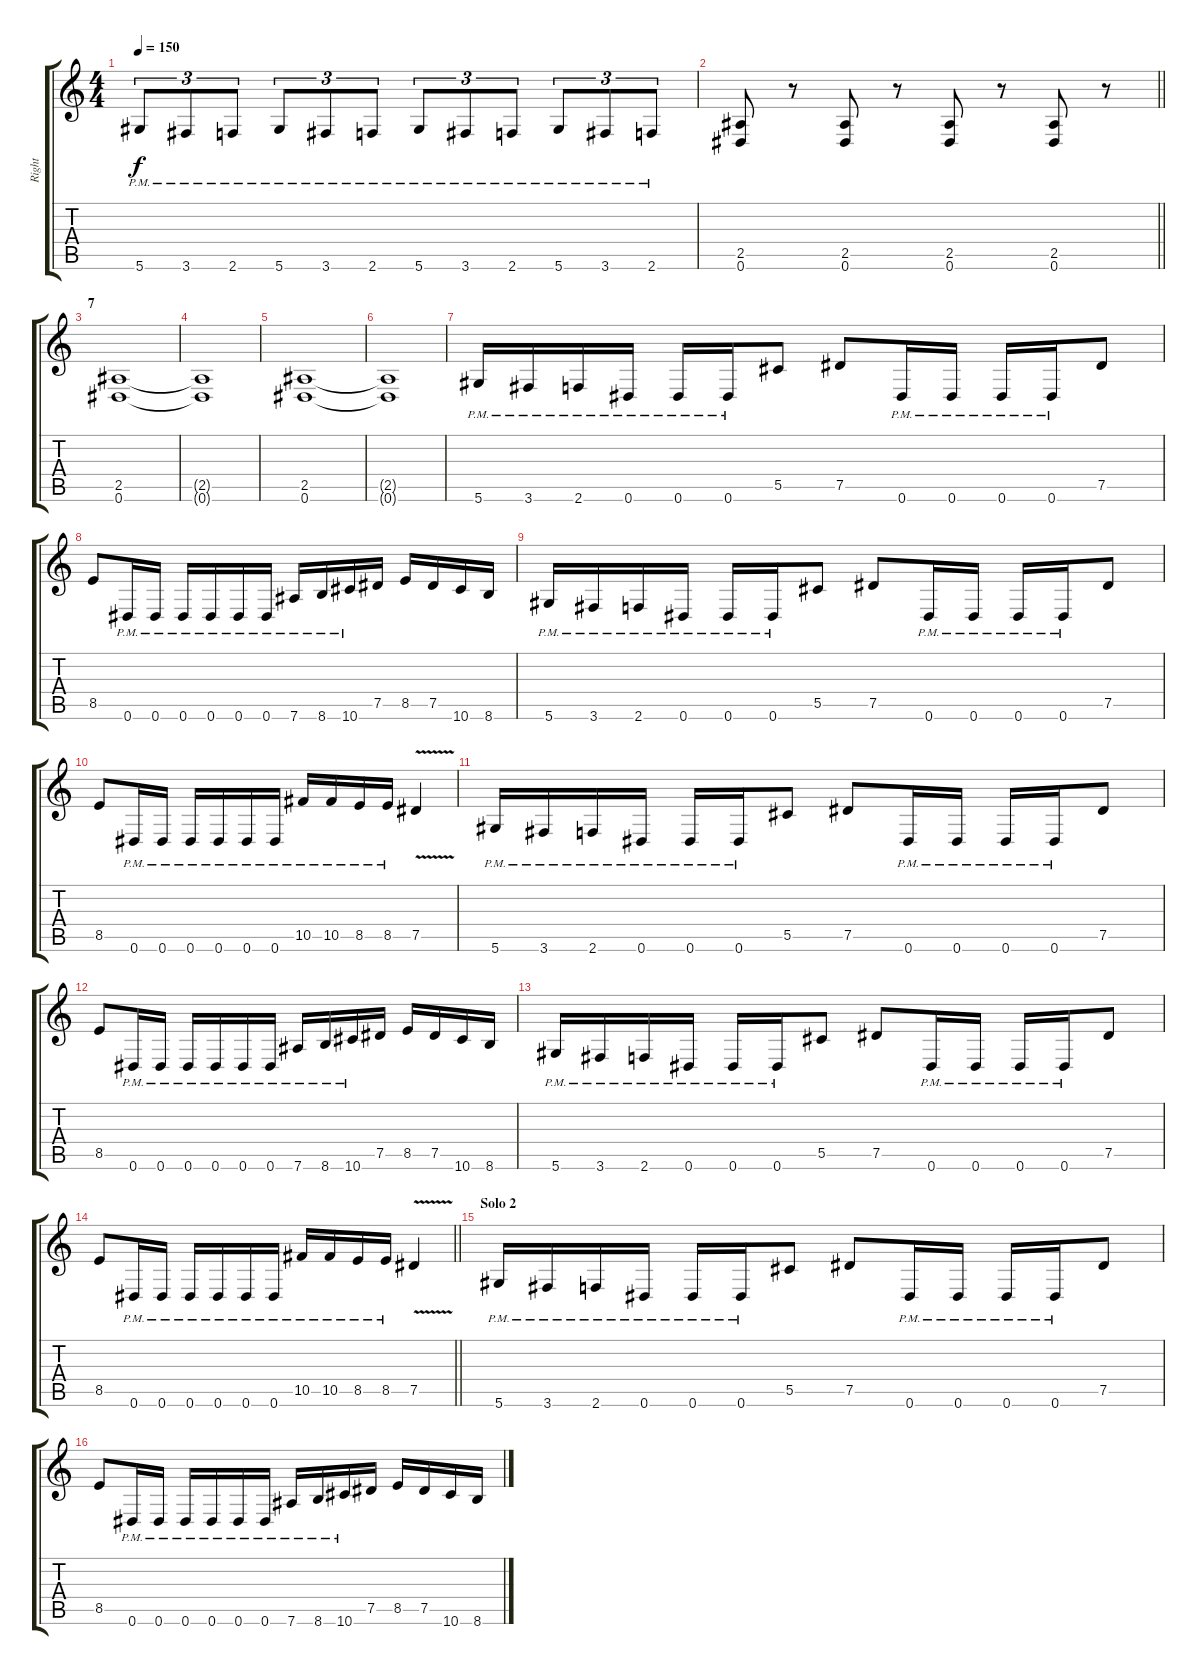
\track ("Right" "Right") {instrument distortionguitar}
\staff {score tabs}
\tuning (Eb4 Bb3 Gb3 Db3 Ab2 Eb2) {hide}
\ts (4 4)
\tempo 150
\clef g2
\ks c
5.6{pm}.8{tu (3 2) dy f} 3.6{pm}.8{tu (3 2)} 2.6{pm}.8{tu (3 2)} 5.6{pm}.8{tu (3 2)} 3.6{pm}.8{tu (3 2)} 2.6{pm}.8{tu (3 2)} 5.6{pm}.8{tu (3 2)} 3.6{pm}.8{tu (3 2)} 2.6{pm}.8{tu (3 2)} 5.6{pm}.8{tu (3 2)} 3.6{pm}.8{tu (3 2)} 2.6{pm}.8{tu (3 2)} |
\barLineRight lightlight
(2.5 0.6).8 r.8 (2.5 0.6).8 r.8 (2.5 0.6).8 r.8 (2.5 0.6).8 r.8 |
\section ("" "7")
(2.5 0.6).1 |
(2.5{t} 0.6{t}).1 |
(2.5 0.6).1 |
(2.5{t} 0.6{t}).1 |
5.6{pm}.16 3.6{pm}.16 2.6{pm}.16 0.6{pm}.16 0.6{pm}.16 0.6{pm}.16 5.5.8 7.5.8 0.6{pm}.16 0.6{pm}.16 0.6{pm}.16 0.6{pm}.16 7.5.8 |
8.5.8 0.6{pm}.16 0.6{pm}.16 0.6{pm}.16 0.6{pm}.16 0.6{pm}.16 0.6{pm}.16 7.6{pm}.16 8.6{pm}.16 10.6{pm}.16 7.5.16 8.5.16 7.5.16 10.6.16 8.6.16 |
5.6{pm}.16 3.6{pm}.16 2.6{pm}.16 0.6{pm}.16 0.6{pm}.16 0.6{pm}.16 5.5.8 7.5.8 0.6{pm}.16 0.6{pm}.16 0.6{pm}.16 0.6{pm}.16 7.5.8 |
8.5.8 0.6{pm}.16 0.6{pm}.16 0.6{pm}.16 0.6{pm}.16 0.6{pm}.16 0.6{pm}.16 10.5{pm}.16 10.5{pm}.16 8.5{pm}.16 8.5{pm}.16 7.5{v}.4 |
5.6{pm}.16 3.6{pm}.16 2.6{pm}.16 0.6{pm}.16 0.6{pm}.16 0.6{pm}.16 5.5.8 7.5.8 0.6{pm}.16 0.6{pm}.16 0.6{pm}.16 0.6{pm}.16 7.5.8 |
8.5.8 0.6{pm}.16 0.6{pm}.16 0.6{pm}.16 0.6{pm}.16 0.6{pm}.16 0.6{pm}.16 7.6{pm}.16 8.6{pm}.16 10.6{pm}.16 7.5.16 8.5.16 7.5.16 10.6.16 8.6.16 |
5.6{pm}.16 3.6{pm}.16 2.6{pm}.16 0.6{pm}.16 0.6{pm}.16 0.6{pm}.16 5.5.8 7.5.8 0.6{pm}.16 0.6{pm}.16 0.6{pm}.16 0.6{pm}.16 7.5.8 |
\barLineRight lightlight
8.5.8 0.6{pm}.16 0.6{pm}.16 0.6{pm}.16 0.6{pm}.16 0.6{pm}.16 0.6{pm}.16 10.5{pm}.16 10.5{pm}.16 8.5{pm}.16 8.5{pm}.16 7.5{v}.4 |
\section ("" "Solo 2")
5.6{pm}.16 3.6{pm}.16 2.6{pm}.16 0.6{pm}.16 0.6{pm}.16 0.6{pm}.16 5.5.8 7.5.8 0.6{pm}.16 0.6{pm}.16 0.6{pm}.16 0.6{pm}.16 7.5.8 |
8.5.8 0.6{pm}.16 0.6{pm}.16 0.6{pm}.16 0.6{pm}.16 0.6{pm}.16 0.6{pm}.16 7.6{pm}.16 8.6{pm}.16 10.6{pm}.16 7.5.16 8.5.16 7.5.16 10.6.16 8.6.16
